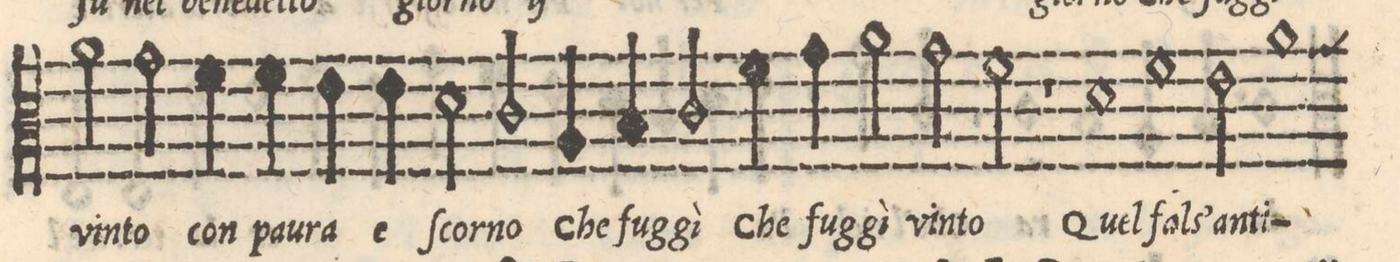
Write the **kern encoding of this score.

**kern	**text
*I"QVINTO	*
*clefC3	*
*k[]	*
*met(C)	*
*M2/1	*
2a\	vin-
2g\	-to
4f\	con
4f\	pau-
4e\	-ra
4e\	e
=12-	=12-
2d\	ſcor-
2c/	-no
4A/	Che
4B/	fug-
2c/	-gi
=13-	=13-
4f\	Che
4g\	fug-
2a\	-gi
2g\	vin-
2f\	-to
=14-	=14-
1r	.
1d	Quel
=15-	=15-
1f	fals`
2e\	an-
1a\	-ti-
=16-	=16-
*-	*-
